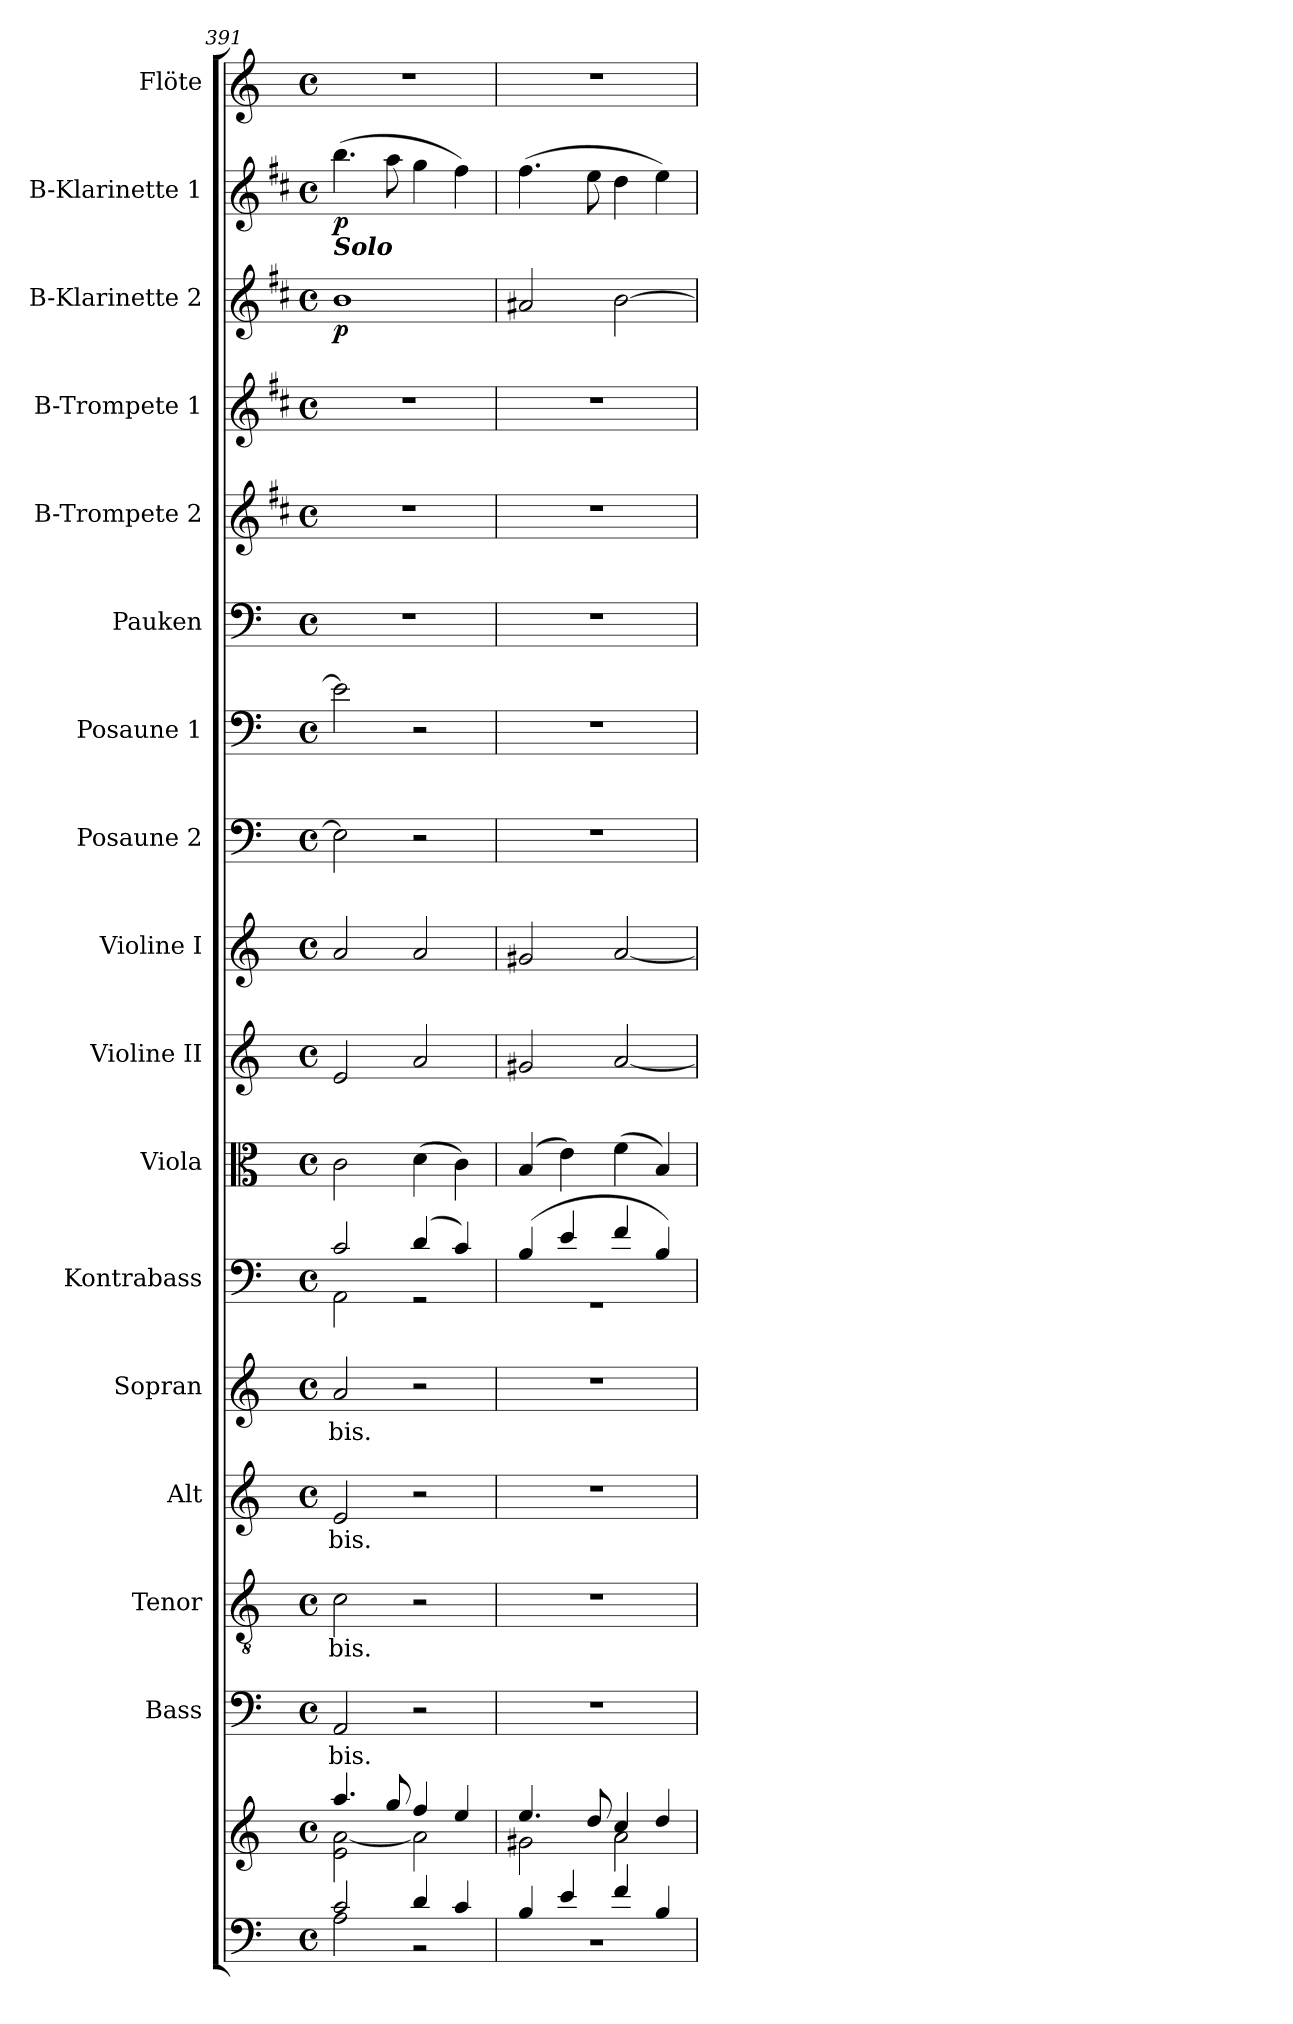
**kern	**kern	**kern	**text	**kern	**text	**kern	**text	**kern	**text	**kern	**kern	**kern	**kern	**kern	**kern	**kern	**kern	**kern	**kern	**dynam	**kern	**dynam	**kern
*part17	*part17	*part16	*part16	*part15	*part15	*part14	*part14	*part13	*part13	*part12	*part11	*part10	*part9	*part8	*part7	*part6	*part5	*part4	*part3	*part3	*part2	*part2	*part1
*staff18	*staff17	*staff16	*staff16	*staff15	*staff15	*staff14	*staff14	*staff13	*staff13	*staff12	*staff11	*staff10	*staff9	*staff8	*staff7	*staff6	*staff5	*staff4	*staff3	*staff3	*staff2	*staff2	*staff1
*	*	*I"Bass	*	*I"Tenor	*	*I"Alt	*	*I"Sopran	*	*I"Kontrabass	*I"Viola	*I"Violine II	*I"Violine I	*I"Posaune 2	*I"Posaune 1	*I"Pauken	*I"B-Trompete 2	*I"B-Trompete 1	*I"B-Klarinette 2	*	*I"B-Klarinette 1	*	*I"Flöte
*	*	*I'B.	*	*I'T.	*	*I'A.	*	*I'S.	*	*I'Kb.	*I'Vla.	*I'Vl. II	*I'Vl. I	*I'Pos. 2	*I'Pos. 1	*I'Pk.	*I'B Trp. 2	*I'B Trp. 1	*I'B Kl. 2	*	*I'B Kl. 1	*	*I'Fl.
*clefF4	*clefG2	*clefF4	*	*clefGv2	*	*clefG2	*	*clefG2	*	*clefF4	*clefC3	*clefG2	*clefG2	*clefF4	*clefF4	*clefF4	*clefG2	*clefG2	*clefG2	*	*clefG2	*	*clefG2
*	*	*	*	*	*	*	*	*	*	*ITrd7c12	*	*	*	*	*	*	*ITrd1c2	*ITrd1c2	*ITrd1c2	*	*ITrd1c2	*	*
*k[]	*k[]	*k[]	*	*k[]	*	*k[]	*	*k[]	*	*k[]	*k[]	*k[]	*k[]	*k[]	*k[]	*k[]	*k[]	*k[]	*k[]	*	*k[]	*	*k[]
*C:	*C:	*C:	*	*C:	*	*C:	*	*C:	*	*C:	*C:	*C:	*C:	*C:	*C:	*C:	*C:	*C:	*C:	*	*C:	*	*C:
*M4/4	*M4/4	*M4/4	*	*M4/4	*	*M4/4	*	*M4/4	*	*M4/4	*M4/4	*M4/4	*M4/4	*M4/4	*M4/4	*M4/4	*M4/4	*M4/4	*M4/4	*	*M4/4	*	*M4/4
*met(c)	*met(c)	*met(c)	*	*met(c)	*	*met(c)	*	*met(c)	*	*met(c)	*met(c)	*met(c)	*met(c)	*met(c)	*met(c)	*met(c)	*met(c)	*met(c)	*met(c)	*	*met(c)	*	*met(c)
=391	=391	=391	=391	=391	=391	=391	=391	=391	=391	=391	=391	=391	=391	=391	=391	=391	=391	=391	=391	=391	=391	=391	=391
*^	*^	*	*	*	*	*	*	*	*	*	*	*	*	*	*	*	*	*	*	*	*	*	*
!	!	!	!	!	!	!	!	!	!	!	!	!	!	!	!	!	!	!	!	!	!	!	!LO:TX:b:Bi:t=Solo	!	!
!	!	!	!	!	!LO:LY:b	!	!LO:LY:b	!	!LO:LY:b	!	!LO:LY:b	!	!	!	!	!	!	!	!	!	!	!LO:DY:b	!	!LO:DY:b	!
*	*	*	*	*	*	*	*	*	*	*	*	*^	*	*	*	*	*	*	*	*	*	*	*	*	*
2c/	2A\	4.aa/	2e\ [<2a\	2AA/	-bis.	2c\	-bis.	2e/	-bis.	2a/	-bis.	2C/	2AAA\	2c\	2e/	2a/	2E\]	2e\]	1r	1r	1r	1a	p	(>4.aa\	p	1r
.	.	8gg/	.	.	.	.	.	.	.	.	.	.	.	.	.	.	.	.	.	.	.	.	.	8gg\	.	.
4d/	2r	4ff/	2a\]	2r	.	2r	.	2r	.	2r	.	(4D/	2rGG	(>4d\	2a/	2a/	2r	2r	.	.	.	.	.	4ff\	.	.
4c/	.	4ee/	.	.	.	.	.	.	.	.	.	4C/)	.	4c\)	.	.	.	.	.	.	.	.	.	4ee\)	.	.
=392	=392	=392	=392	=392	=392	=392	=392	=392	=392	=392	=392	=392	=392	=392	=392	=392	=392	=392	=392	=392	=392	=392	=392	=392	=392	=392
4B/	1r	4.ee/	2g#X\	1r	.	1r	.	1r	.	1r	.	(4BB/	1rGG	(4B/	2g#X/	2g#X/	1r	1r	1r	1r	1r	2g#X/	.	(>4.ee\	.	1r
4e/	.	.	.	.	.	.	.	.	.	.	.	4E/	.	4e\)	.	.	.	.	.	.	.	.	.	.	.	.
.	.	8dd/	.	.	.	.	.	.	.	.	.	.	.	.	.	.	.	.	.	.	.	.	.	8dd\	.	.
4f/	.	4cc/	2a\	.	.	.	.	.	.	.	.	4F/	.	(>4f\	[2a/	[2a/	.	.	.	.	.	[2a\	.	4cc\	.	.
4B/	.	4dd/	.	.	.	.	.	.	.	.	.	4BB/)	.	4B/)	.	.	.	.	.	.	.	.	.	4dd\)	.	.
*v	*v	*	*	*	*	*	*	*	*	*	*	*v	*v	*	*	*	*	*	*	*	*	*	*	*	*	*
*	*v	*v	*	*	*	*	*	*	*	*	*	*	*	*	*	*	*	*	*	*	*	*	*	*
=	=	=	=	=	=	=	=	=	=	=	=	=	=	=	=	=	=	=	=	=	=	=	=
*-	*-	*-	*-	*-	*-	*-	*-	*-	*-	*-	*-	*-	*-	*-	*-	*-	*-	*-	*-	*-	*-	*-	*-
